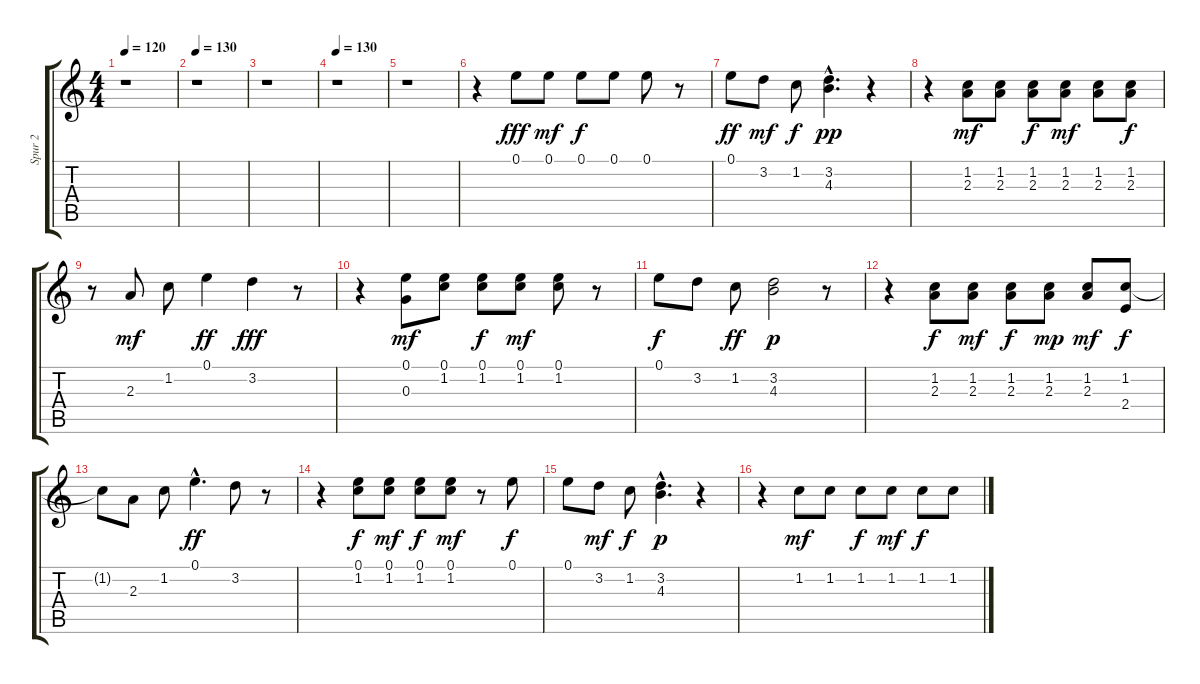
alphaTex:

\track ("Spur 2" "Spur 2") {instrument acousticguitarsteel}
\staff {score tabs}
\tuning (E4 B3 G3 D3 A2 E2) {hide}
\ts (4 4)
\tempo 120
\clef g2
\ks c
r.1{dy fff instrument acousticguitarsteel} |
\tempo 130
r.1 |
r.1 |
\tempo 130
r.1 |
r.1 |
r.4 0.1.8 0.1.8{dy mf} 0.1.8{dy f} 0.1.8 0.1.8 r.8 |
0.1.8{dy ff} 3.2.8{dy mf} 1.2.8{dy f} (3.2{hac} 4.3).4{d dy pp} r.4 |
r.4 (1.2 2.3).8{dy mf} (1.2 2.3).8 (1.2 2.3).8{dy f} (1.2 2.3).8{dy mf} (1.2 2.3).8 (1.2 2.3).8{dy f} |
r.8 2.3.8{dy mf} 1.2.8 0.1.4{dy ff} 3.2.4{dy fff} r.8 |
r.4 (0.1 0.3).8{dy mf} (0.1 1.2).8 (0.1 1.2).8{dy f} (0.1 1.2).8{dy mf} (0.1 1.2).8 r.8 |
0.1.8{dy f} 3.2.8 1.2.8{dy ff} (3.2 4.3).2{dy p} r.8 |
r.4 (1.2 2.3).8{dy f} (1.2 2.3).8{dy mf} (1.2 2.3).8{dy f} (1.2 2.3).8{dy mp} (1.2 2.3).8{dy mf} (1.2 2.4).8{dy f} |
1.2{t}.8 2.3.8 1.2.8 0.1{hac}.4{d dy ff} 3.2.8 r.8 |
r.4 (0.1 1.2).8{dy f} (0.1 1.2).8{dy mf} (0.1 1.2).8{dy f} (0.1 1.2).8{dy mf} r.8 0.1.8{dy f} |
0.1.8 3.2.8{dy mf} 1.2.8{dy f} (3.2{hac} 4.3).4{d dy p} r.4 |
r.4 1.2.8{dy mf} 1.2.8 1.2.8{dy f} 1.2.8{dy mf} 1.2.8{dy f} 1.2.8
